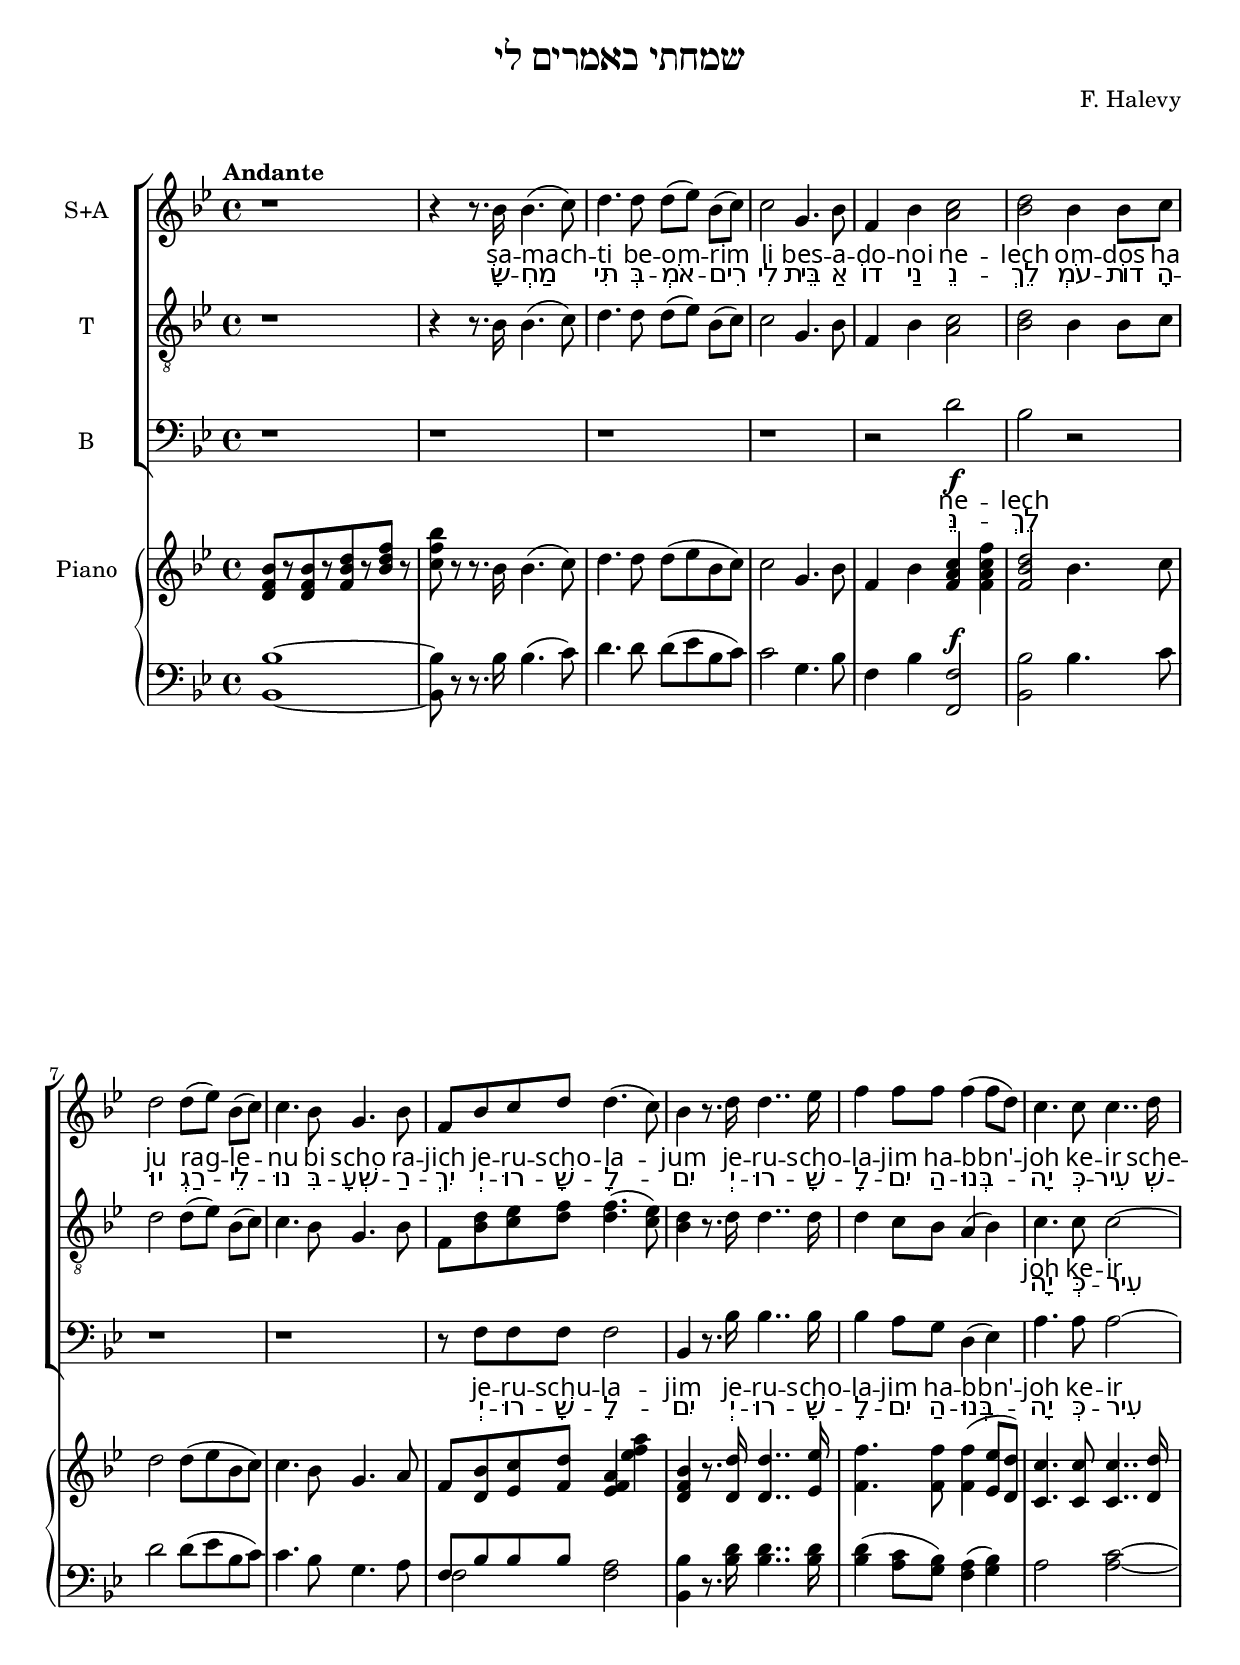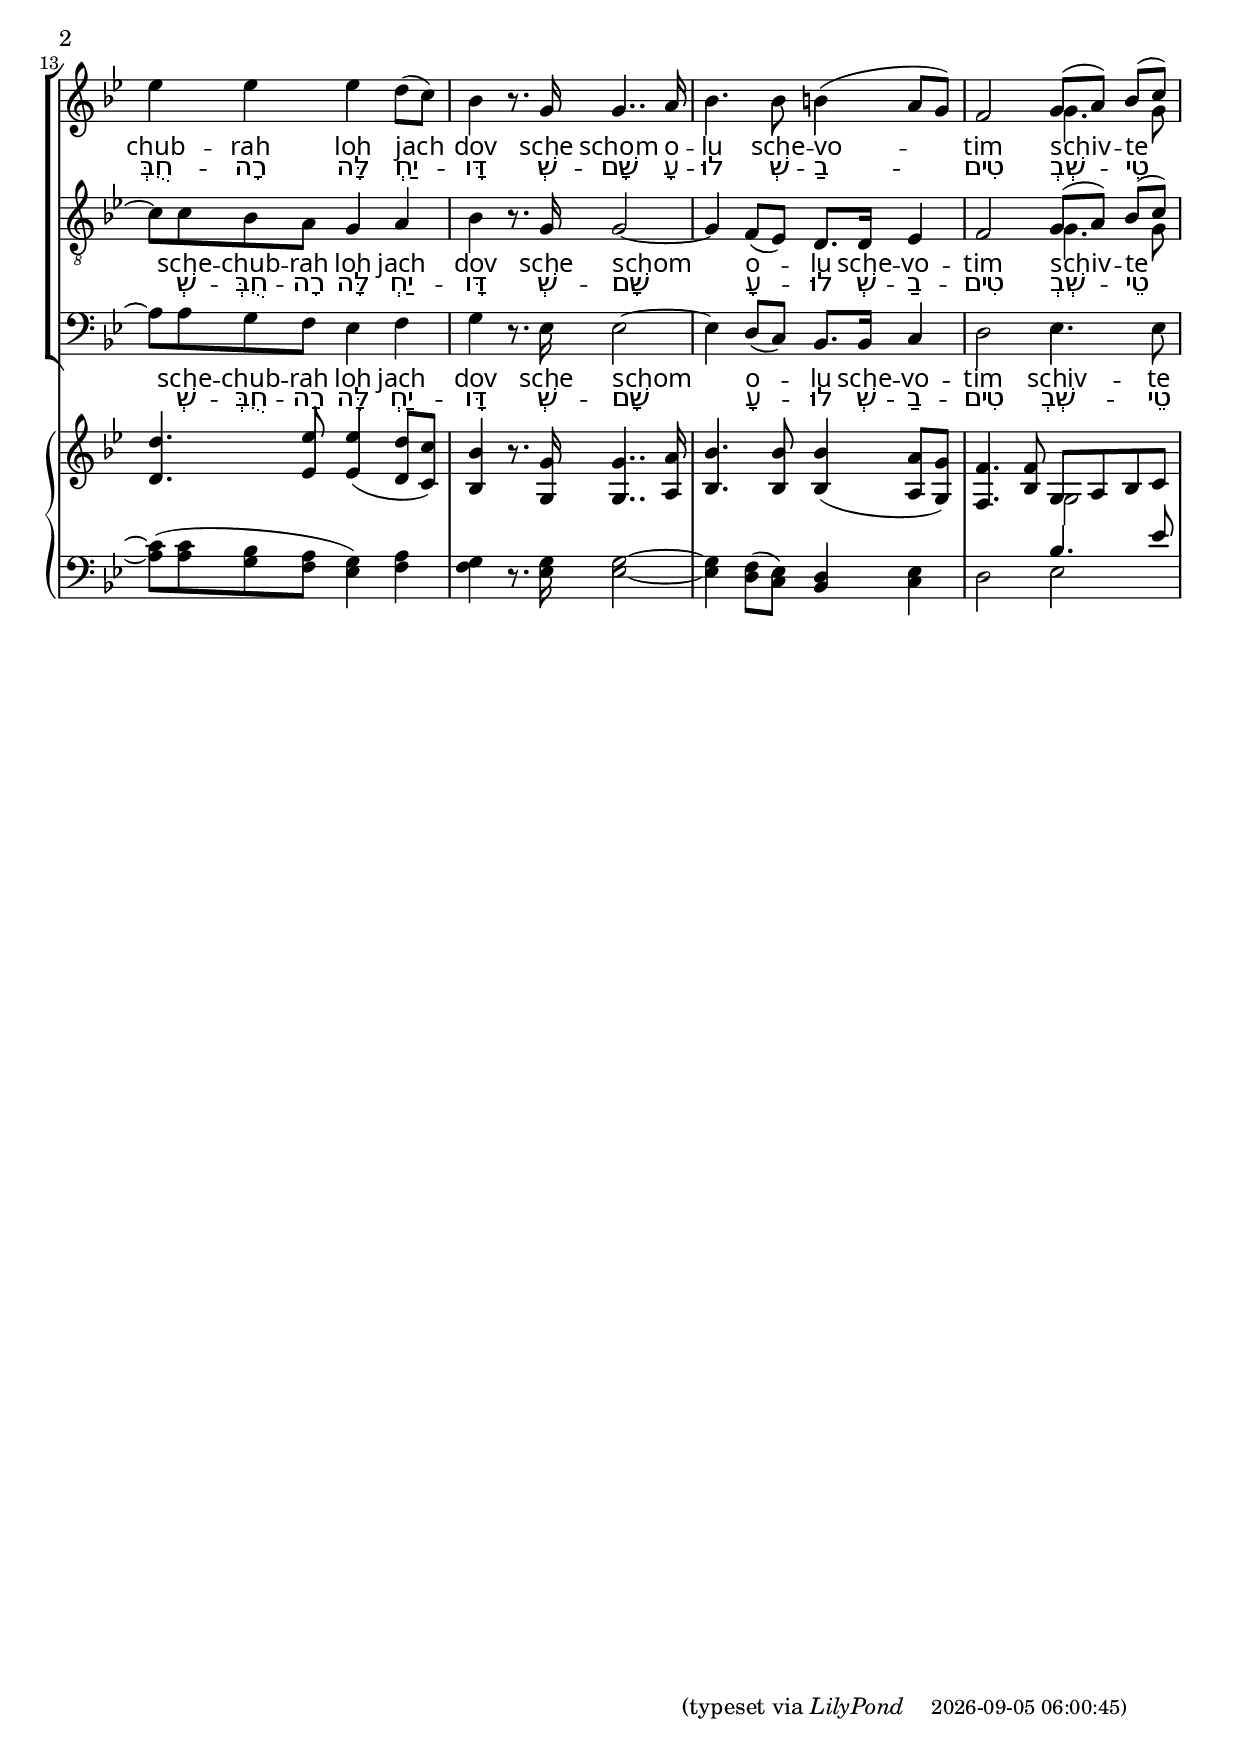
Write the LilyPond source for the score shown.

\include "english.ly"
\version "2.16.2"

global = {
  \key bf \major
  \time 4/4
  \tempo "Andante"
}

saMusic = \relative c'' {
  r1 | r4 r8. bf16 bf4.( c8) | d4. d8 d8[( ef]) bf[( c]) | c2 g4. bf8 |
    f4 bf <a c>2 | 
  % bar  6
  < bf d>2 bf4 bf8 c | d2 d8[( ef]) bf[( c]) | c4. bf8 g4. bf8 | 
    f8 bf c d d4.( c8) | bf4 r8. d16 d4.. ef16 | f4 f8 f f4( f8[ d]) |
  % bar 12
  c4. c8 c4.. d16 | ef4 ef4 ef4 d8[( c]) | bf4 r8. g16 g4.. a16 | 
    bf4. bf8 b4( a8[ g]) | 
    f2 << { \voiceOne g8[( a]) bf[( c]) } 
          \new Voice { \voiceTwo g4. g8 } 
       >> | \oneVoice
  % bar 17
  % bar 22
  % bar 26

  % bar 31
  % bar 38
  % bar 44
  % bar 51
  % bar 55
  % bar 61
  % bar 65
  % bar 77
}

tenMusic = \relative c' {
  r1 | r4 r8. bf16 bf4.( c8) | d4. d8 d8[( ef]) bf[( c]) | c2 g4. bf8 |
    f4 bf <a c>2 | 
  % bar  6
  < bf d>2 bf4 bf8 c | d2 d8[( ef]) bf[( c]) | c4. bf8 g4. bf8 | 
    f8 <bf d>8 <c ef> <d f> << {d4.( c8)} {f4. ef8} >> |
    <bf d>4 r8. d16 d4.. d16 | d4 c8 bf a4( bf) |
  % bar 12
%  c4. c8_"ke"_"כְּ" c2_"ir"_"עִיר" ~ | 
%    c8 c8_"sche"_"שְׁ" bf_"chub"_"חֻבְּ" a_"ro"_"רָה" g4_"lo"_"לָּה" a_"jach"_"יַחְ" | 
%    bf4_"dov"_"דָּו" r8. g16_"sche"_"שְׁ" g2_"schom"_"שָׁם" ~ | 
%    g4 f8[(_"o"_"עָ" ef]) d8._"lu"_"לוּ" d16_"sche"_"שְׁ" ef4_"vo"_"בַ" |
  c4. c8 c2 ~ | 
    c8 c8 bf a g4 a | 
    bf4 r8. g16 g2 ~ | 
    g4 f8[( ef]) d8. d16 ef4 |
    f2 << { \voiceOne g8[( a]) bf[( c]) } 
          \new Voice { \voiceTwo g4. g8 } 
       >> | \oneVoice
  % bar 17
  % bar 22
  % bar 26

  % bar 31
  % bar 38
  % bar 44
  % bar 51
  % bar 55
  % bar 61
  % bar 65
  % bar 77
}

basMusic = \relative c' {
  r1 | r1 | r1 | r1 | r2 d2\f |
  % bar  6
  bf2 r2 | r1 | r1 | r8 f8 f f f2 | bf,4 r8. bf'16 bf4.. bf16 |
    bf4 a8 g d4( ef) |
  % bar 12
  a4. a8 a2 ~ | a8 a8 g f ef4 f | g r8. ef16 ef2 ~ | ef4 d8[( c]) bf8. bf 16 c4 |
    d2 ef4. ef8 |
  % bar 17
  % bar 22
  % bar 26

  % bar 31
  % bar 38
  % bar 44
  % bar 51
  % bar 55
  % bar 61
  % bar 65
  % bar 77
}

rightHand = \relative c' {
  <d f bf>8[ r8 <d f bf>8 r8 <f bf d> r8 <bf d f>] r8 | 
    <c f bf>8 r8 r8. bf16 bf4.( c8) | d4. d8 d[( ef bf c]) |
    c2 g4. bf8 | f4 bf <f a c> <f a c f> |
  % bar  6
  <f bf d>2 bf4. c8 | d2 d8[( ef bf c]) | c4. bf8 g4. a8 | 
    % f8[ <d bf'>8 <ef c'> <f d'>] <f d'>4. <ef c'>8 | 
    f8[ <d bf'>8 <ef c'> <f d'>] <ef f a>4 <ef' f a>4 |
    <d, f bf>4 r8. <d d'>16 <d d'>4.. <ef ef'>16 |
    <f f'>4. <f f'>8 <f f'>4( <ef ef'>8 <d d'>) |
  % bar 12
  <c c'>4. <c c'>8 <c c'>4.. <d d'>16 |
    <d d'>4. <ef ef'>8 <ef ef'>4( <d d'>8[ <c c'>]) |
    <bf bf'>4 r8. <g g'>16 <g g'>4.. <a a'>16 |
    <bf bf'>4. <bf bf'>8 <bf bf'>4( <a a'>8[ <g g'>]) |
    <f f'>4. <bf f'>8 
      << {\voiceOne g8[ a bf c]} \new Voice { \voiceTwo g2} >> \oneVoice |
  % bar 17
  % bar 22
  % bar 26

  % bar 31
  % bar 38
  % bar 44
  % bar 51
  % bar 55
  % bar 61
  % bar 65
  % bar 77
}

leftHand = \relative c {
  <bf bf'>1 ~ | <bf bf'>8 r8 r8. bf'16 bf4.( c8) | d4. d8 d[( ef bf c]) |
    c2 g4. bf8 | f4 bf <f, f'>2^\f |
  % bar  6
  <bf bf'>2 bf'4. c8 | d2  d8[( ef bf c]) | c4. bf8 g4. a8 | 
    % << { f2 } { f8[ bf bf bf] } >> <f a>2 |
    << { \voiceOne f8[ bf bf bf] } \new Voice { \voiceTwo f2 } >> 
      \oneVoice <f a>2 |
    <bf, bf'>4 r8. <bf' d>16 <bf d>4.. <bf d>16  |
    <bf d>4( <a c>8[ <g bf>]) <f a>4( <g bf>) |
  % bar 12
  a2 <a c>2 ~ | <a c>8[( <a c> <g bf> <f a>] <ef g>4) <f a> |
    <g f>4 r8. <ef g>16 <ef g>2 ~ | <ef g>4 <d f>8[( <c ef>]) <bf d>4 <c ef> |
    d2 << {\voiceOne bf'4. ef8} \new Voice { \voiceTwo ef,2 } >> \oneVoice |
     
  % bar 17
  % bar 22
  % bar 26

  % bar 31
  % bar 38
  % bar 44
  % bar 51
  % bar 55
  % bar 61
  % bar 65
  % bar 77
}

%

saLyricsText = \lyricmode {
  sa -- mach -- ti be -- om -- rim  li  bes  -- a -- do -- noi  ne -- 
  % bar  6
  lech om -- dos ha || ju rag -- le -- nu bi scho ra -- jich
    je -- ru -- scho -- la -- jum je -- ru -- scho -- la -- jim
    ha -- bbn' --
  % bar 12
  joh  ke -- ir  sche -- chub -- rah  loh jach dov sche schom o -- lu
    sche -- vo -- tim schiv -- te
  % bar 17
  % bar 22
  % bar 26

  % bar 31
  % bar 38
  % bar 44
  % bar 51
  % bar 55
  % bar 61
  % bar 65
  % bar 77
}

saHLyricsText = \lyricmode {

שָׂ -- מַחְ תִּי בְּ -- אֹמְ -- רִים לִי בֵּית אַ דוֹ נַי נֵ --


  % bar  6

 לֵךְ עֹמְ --  דוֹת הָ --  יוּ רַגְ --  לֵי --  נוּ בִּ -- שְׁעָ -- רַ -- יִךְ 
   יְ -- רוּ -- שָׁ -- לָ -- יִם    יְ -- רוּ -- שָׁ -- לָ -- יִם  הַ -- בְּנוּ --


  % bar 12

יָה  כְּ -- עִיר שְׁ -- חֻבְּ -- רָה לָּה יַחְ -- דָּו שְׁ -- שָּׁם עָ -- לוּ שְׁ -- בַ -- טִים
  שְׁבְ -- טֵי  

  % bar 17


  % bar 22


  % bar 26



  % bar 31


  % bar 38


  % bar 44


  % bar 51


  % bar 55


  % bar 61


  % bar 65


  % bar 77

% L2r
}

tLyricsText = \lyricmode {
  \repeat unfold 36 {\skip 1}
  % bar 12
  joh  ke -- ir  sche -- chub -- rah  loh jach dov sche schom o -- lu
    sche -- vo -- tim schiv -- te
}

tHLyricsText = \lyricmode {
  \repeat unfold 36 {\skip 1}
  % bar 12

יָה  כְּ -- עִיר שְׁ -- חֻבְּ -- רָה לָּה יַחְ -- דָּו שְׁ -- שָּׁם עָ -- לוּ שְׁ -- בַ -- טִים
  שְׁבְ -- טֵי  

% L2R
}

bLyricsText = \lyricmode {
  ne -- lech
  % bar  6
  je -- ru -- schu -- la -- jim  je -- ru -- scho -- la -- jim   ha -- bbn' --
  % bar 12
  joh  ke -- ir  sche -- chub -- rah  loh jach dov sche schom o -- lu
    sche -- vo -- tim schiv -- te
  % bar 17
  % bar 22
  % bar 26

  % bar 31
  % bar 38
  % bar 44
  % bar 51
  % bar 55
  % bar 61
  % bar 65
  % bar 77
}

bHLyricsText = \lyricmode {

נֵּ -- לֵךְ  

  % bar  6

   יְ -- רוּ -- שָׁ -- לָ -- יִם    יְ -- רוּ -- שָׁ -- לָ -- יִם  הַ -- בְּנוּ --

  % bar 12

יָה  כְּ -- עִיר שְׁ -- חֻבְּ -- רָה לָּה יַחְ -- דָּו שְׁ -- שָּׁם עָ -- לוּ שְׁ -- בַ -- טִים
  שְׁבְ -- טֵי  

  % bar 17


  % bar 22


  % bar 26



  % bar 31


  % bar 38


  % bar 44


  % bar 51


  % bar 55


  % bar 61


  % bar 65


  % bar 77


% L2R
}


\header {
  title = "שמחתי באמרים לי"

  composer = "F. Halevy"
  % Do not display the tagline for this book
  % tagline = ##f
}

\paper{
  #(set-paper-size "a4")

    system-system-spacing #'basic-distance = #18
    %score-system-spacing =
    %  #'((basic-distance . 30)
    %     (minimum-distance . 20)
    %     (padding . 2)
    %     (stretchability . 30))

  oddFooterMarkup = \markup {
      \hspace #60
      \on-the-fly #last-page { (typeset via \italic "LilyPond"
      \small \typewriter
      % #(ly:export (lilypond-version)))
      \hspace #2
      \small
      \simple #(strftime "%Y-%m-%d %H:%M:%S)" (localtime (current-time)))
      }
  }
  evenFooterMarkup = \oddFooterMarkup
}

\layout { 
  \context { 
    \Staff 
    \override VerticalAxisGroup #'staff-staff-spacing = 
    #'((basic-distance . 8) 
      (minimum-distance . 6) 
      (padding . 0)) 
  } 
}

\layout { 
  \context { 
    \Lyrics
    \override  LyricHyphen #'minimum-distance = #0.8 
    % \override LyricText #'font-size = #-1
    % \override LyricText #'font-size = #3
    % \override LyricText #'font-size = #1.2
    \override LyricText #'font-name = #"David CLM"
    % \override LyricText #'font-size = #4
    \override VerticalAxisGroup #'nonstaff-relatedstaff-spacing = 
    #'((basic-distance . 4) 
      (minimum-distance . 2) 
      (padding . 0)) 
    \override VerticalAxisGroup #'nonstaff-nonstaff-spacing = 
    #'((basic-distance . 1) 
      (minimum-distance . 0) 
      (padding . 0)) 
    \override VerticalAxisGroup #'nonstaff-unrelatedstaff-spacing = 
    #'((basic-distance . 4) 
      (minimum-distance . 2) 
      (padding . 0)) 
  } 
}

\score {
  <<
    \new ChoirStaff <<

      \new Staff = "sa" <<
        \new Voice = "sopalt" {
          \set Staff.instrumentName = "S+A"
          <<
             % \stemUp
               \global \saMusic
          >>
        }
      >>

      \new Lyrics = "salyrics"
      \new Lyrics = "saHlyrics"

      \new Staff = "ten" <<
        \clef "G_8"
        \new Voice = "tenors" {
          \set Staff.instrumentName = "T"
          <<
               \global \tenMusic
          >>
        }
      >>

      \new Lyrics = "tlyrics"
      \new Lyrics = "tHlyrics"

      \new Staff = "bas" <<
        \clef bass
        \new Voice = "basses" {
          \set Staff.instrumentName = "B"
          <<
               \global \basMusic
          >>
        }
      >>

      \new Lyrics = "blyrics"
      \new Lyrics = "bHlyrics"

      \context Lyrics = "salyrics" {
        \lyricsto "sopalt" {
          \saLyricsText
        }
      }
      \context Lyrics = "saHlyrics" {
        \lyricsto "sopalt" {
          \saHLyricsText
        }
      }

      \context Lyrics = "tlyrics" {
        \lyricsto "tenors" {
          \tLyricsText
        }
      }
      \context Lyrics = "tHlyrics" {
        \lyricsto "tenors" {
          \tHLyricsText
        }
      }

      \context Lyrics = "blyrics" {
        \lyricsto "basses" {
          \bLyricsText
        }
      }
      \context Lyrics = "bHlyrics" {
        \lyricsto "basses" {
          \bHLyricsText
        }
      }

    >>

    \new PianoStaff <<
      \new Staff = "rh" <<
	\set Staff.instrumentName = "Piano" 
	\set Staff.printPartCombineTexts = ##f
	<< \global \rightHand >>
      >>
      \new Staff = "lh" <<
	\clef bass
	\set Staff.printPartCombineTexts = ##f
	<< \global \leftHand >>
      >>
    >>

  >>

  \header { }

  \layout {
    % $(layout-set-staff-size 17)
    % \override LyricText #'font-size = #1.81
    \context {
      \Staff
    }
  }
}
